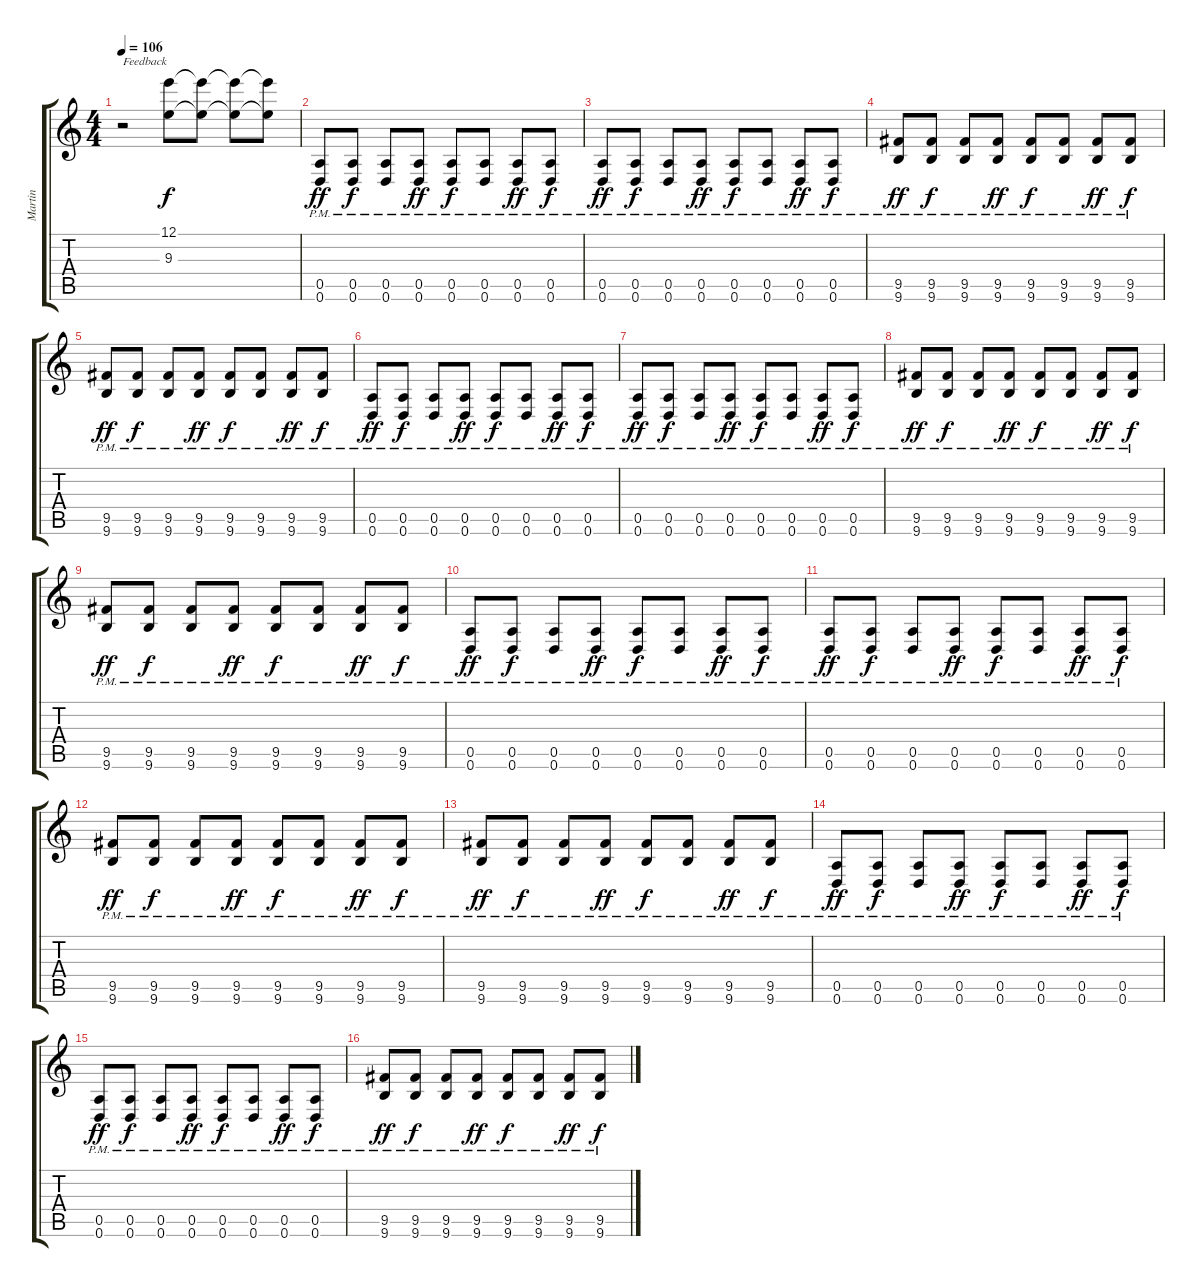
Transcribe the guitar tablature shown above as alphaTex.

\track ("Martin" "Martin") {instrument overdrivenguitar}
\staff {score tabs}
\tuning (E4 B3 G3 D3 A2 D2) {hide}
\ts (4 4)
\tempo 106
\clef g2
\ks c
r.2{txt "Feedback" dy f volume 0 instrument overdrivenguitar} (12.1 9.3).8{volume 13} (12.1{t} 9.3{t}).8 (12.1{t} 9.3{t}).8 (12.1{t} 9.3{t}).8 |
(0.5{pm} 0.6{pm}).8{dy ff volume 9} (0.5{pm} 0.6{pm}).8{dy f} (0.5{pm} 0.6{pm}).8 (0.5{pm} 0.6{pm}).8{dy ff} (0.5{pm} 0.6{pm}).8{dy f} (0.5{pm} 0.6{pm}).8 (0.5{pm} 0.6{pm}).8{dy ff} (0.5{pm} 0.6{pm}).8{dy f} |
(0.5{pm} 0.6{pm}).8{dy ff} (0.5{pm} 0.6{pm}).8{dy f} (0.5{pm} 0.6{pm}).8 (0.5{pm} 0.6{pm}).8{dy ff} (0.5{pm} 0.6{pm}).8{dy f} (0.5{pm} 0.6{pm}).8 (0.5{pm} 0.6{pm}).8{dy ff} (0.5{pm} 0.6{pm}).8{dy f} |
(9.5{pm} 9.6{pm}).8{dy ff} (9.5{pm} 9.6{pm}).8{dy f} (9.5{pm} 9.6{pm}).8 (9.5{pm} 9.6{pm}).8{dy ff} (9.5{pm} 9.6{pm}).8{dy f} (9.5{pm} 9.6{pm}).8 (9.5{pm} 9.6{pm}).8{dy ff} (9.5{pm} 9.6{pm}).8{dy f} |
(9.5{pm} 9.6{pm}).8{dy ff} (9.5{pm} 9.6{pm}).8{dy f} (9.5{pm} 9.6{pm}).8 (9.5{pm} 9.6{pm}).8{dy ff} (9.5{pm} 9.6{pm}).8{dy f} (9.5{pm} 9.6{pm}).8 (9.5{pm} 9.6{pm}).8{dy ff} (9.5{pm} 9.6{pm}).8{dy f} |
(0.5{pm} 0.6{pm}).8{dy ff} (0.5{pm} 0.6{pm}).8{dy f} (0.5{pm} 0.6{pm}).8 (0.5{pm} 0.6{pm}).8{dy ff} (0.5{pm} 0.6{pm}).8{dy f} (0.5{pm} 0.6{pm}).8 (0.5{pm} 0.6{pm}).8{dy ff} (0.5{pm} 0.6{pm}).8{dy f} |
(0.5{pm} 0.6{pm}).8{dy ff} (0.5{pm} 0.6{pm}).8{dy f} (0.5{pm} 0.6{pm}).8 (0.5{pm} 0.6{pm}).8{dy ff} (0.5{pm} 0.6{pm}).8{dy f} (0.5{pm} 0.6{pm}).8 (0.5{pm} 0.6{pm}).8{dy ff} (0.5{pm} 0.6{pm}).8{dy f} |
(9.5{pm} 9.6{pm}).8{dy ff} (9.5{pm} 9.6{pm}).8{dy f} (9.5{pm} 9.6{pm}).8 (9.5{pm} 9.6{pm}).8{dy ff} (9.5{pm} 9.6{pm}).8{dy f} (9.5{pm} 9.6{pm}).8 (9.5{pm} 9.6{pm}).8{dy ff} (9.5{pm} 9.6{pm}).8{dy f} |
(9.5{pm} 9.6{pm}).8{dy ff} (9.5{pm} 9.6{pm}).8{dy f} (9.5{pm} 9.6{pm}).8 (9.5{pm} 9.6{pm}).8{dy ff} (9.5{pm} 9.6{pm}).8{dy f} (9.5{pm} 9.6{pm}).8 (9.5{pm} 9.6{pm}).8{dy ff} (9.5{pm} 9.6{pm}).8{dy f} |
(0.5{pm} 0.6{pm}).8{dy ff} (0.5{pm} 0.6{pm}).8{dy f} (0.5{pm} 0.6{pm}).8 (0.5{pm} 0.6{pm}).8{dy ff} (0.5{pm} 0.6{pm}).8{dy f} (0.5{pm} 0.6{pm}).8 (0.5{pm} 0.6{pm}).8{dy ff} (0.5{pm} 0.6{pm}).8{dy f} |
(0.5{pm} 0.6{pm}).8{dy ff} (0.5{pm} 0.6{pm}).8{dy f} (0.5{pm} 0.6{pm}).8 (0.5{pm} 0.6{pm}).8{dy ff} (0.5{pm} 0.6{pm}).8{dy f} (0.5{pm} 0.6{pm}).8 (0.5{pm} 0.6{pm}).8{dy ff} (0.5{pm} 0.6{pm}).8{dy f} |
(9.5{pm} 9.6{pm}).8{dy ff} (9.5{pm} 9.6{pm}).8{dy f} (9.5{pm} 9.6{pm}).8 (9.5{pm} 9.6{pm}).8{dy ff} (9.5{pm} 9.6{pm}).8{dy f} (9.5{pm} 9.6{pm}).8 (9.5{pm} 9.6{pm}).8{dy ff} (9.5{pm} 9.6{pm}).8{dy f} |
(9.5{pm} 9.6{pm}).8{dy ff} (9.5{pm} 9.6{pm}).8{dy f} (9.5{pm} 9.6{pm}).8 (9.5{pm} 9.6{pm}).8{dy ff} (9.5{pm} 9.6{pm}).8{dy f} (9.5{pm} 9.6{pm}).8 (9.5{pm} 9.6{pm}).8{dy ff} (9.5{pm} 9.6{pm}).8{dy f} |
(0.5{pm} 0.6{pm}).8{dy ff} (0.5{pm} 0.6{pm}).8{dy f} (0.5{pm} 0.6{pm}).8 (0.5{pm} 0.6{pm}).8{dy ff} (0.5{pm} 0.6{pm}).8{dy f} (0.5{pm} 0.6{pm}).8 (0.5{pm} 0.6{pm}).8{dy ff} (0.5{pm} 0.6{pm}).8{dy f} |
(0.5{pm} 0.6{pm}).8{dy ff} (0.5{pm} 0.6{pm}).8{dy f} (0.5{pm} 0.6{pm}).8 (0.5{pm} 0.6{pm}).8{dy ff} (0.5{pm} 0.6{pm}).8{dy f} (0.5{pm} 0.6{pm}).8 (0.5{pm} 0.6{pm}).8{dy ff} (0.5{pm} 0.6{pm}).8{dy f} |
(9.5{pm} 9.6{pm}).8{dy ff} (9.5{pm} 9.6{pm}).8{dy f} (9.5{pm} 9.6{pm}).8 (9.5{pm} 9.6{pm}).8{dy ff} (9.5{pm} 9.6{pm}).8{dy f} (9.5{pm} 9.6{pm}).8 (9.5{pm} 9.6{pm}).8{dy ff} (9.5{pm} 9.6{pm}).8{dy f}
